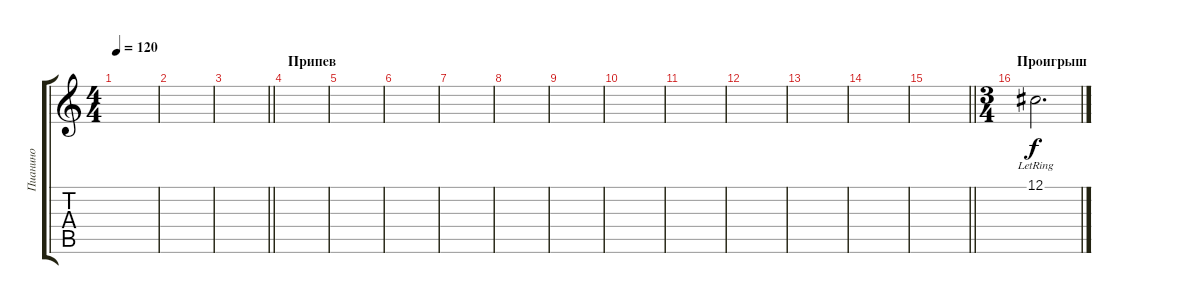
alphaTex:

\track ("Пианино" "Пианино") {instrument brightacousticpiano}
\staff {score tabs}
\tuning (Db4 Ab3 E3 B2 Gb2 Db2) {hide}
\ts (4 4)
\tempo 120
\clef g2
\ks c
|
|
\barLineRight lightlight
|
\section ("" "Припев")
|
|
|
|
|
|
|
|
|
|
|
\barLineRight lightlight
|
\ts (3 4)
\section ("" "Проигрыш")
12.1{lr}.2{d}
